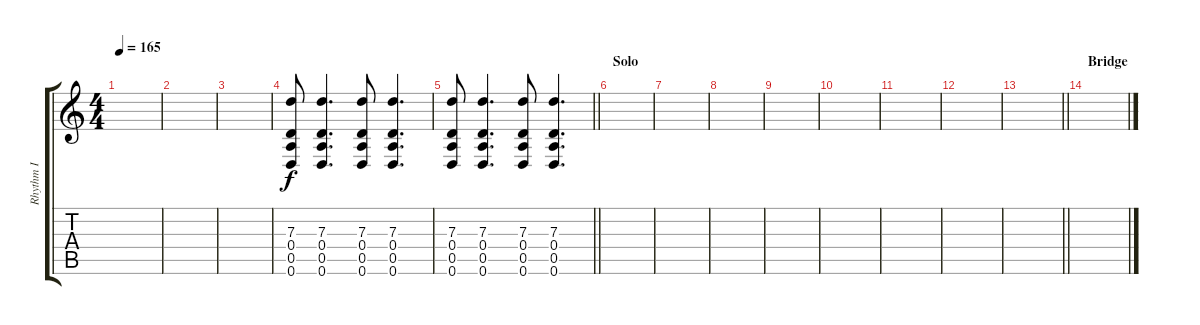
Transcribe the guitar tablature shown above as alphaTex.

\track ("Rhythm I" "Rhythm I") {instrument distortionguitar}
\staff {score tabs}
\tuning (E4 B3 G3 D3 A2 D2) {hide}
\ts (4 4)
\tempo 165
\clef g2
\ks c
|
|
|
(7.3 0.4 0.5 0.6).8 (7.3 0.4 0.5 0.6).4{d} (7.3 0.4 0.5 0.6).8 (7.3 0.4 0.5 0.6).4{d} |
\barLineRight lightlight
(7.3 0.4 0.5 0.6).8 (7.3 0.4 0.5 0.6).4{d} (7.3 0.4 0.5 0.6).8 (7.3 0.4 0.5 0.6).4{d} |
\section ("" "Solo")
|
|
|
|
|
|
|
\barLineRight lightlight
|
\section ("" "Bridge")
